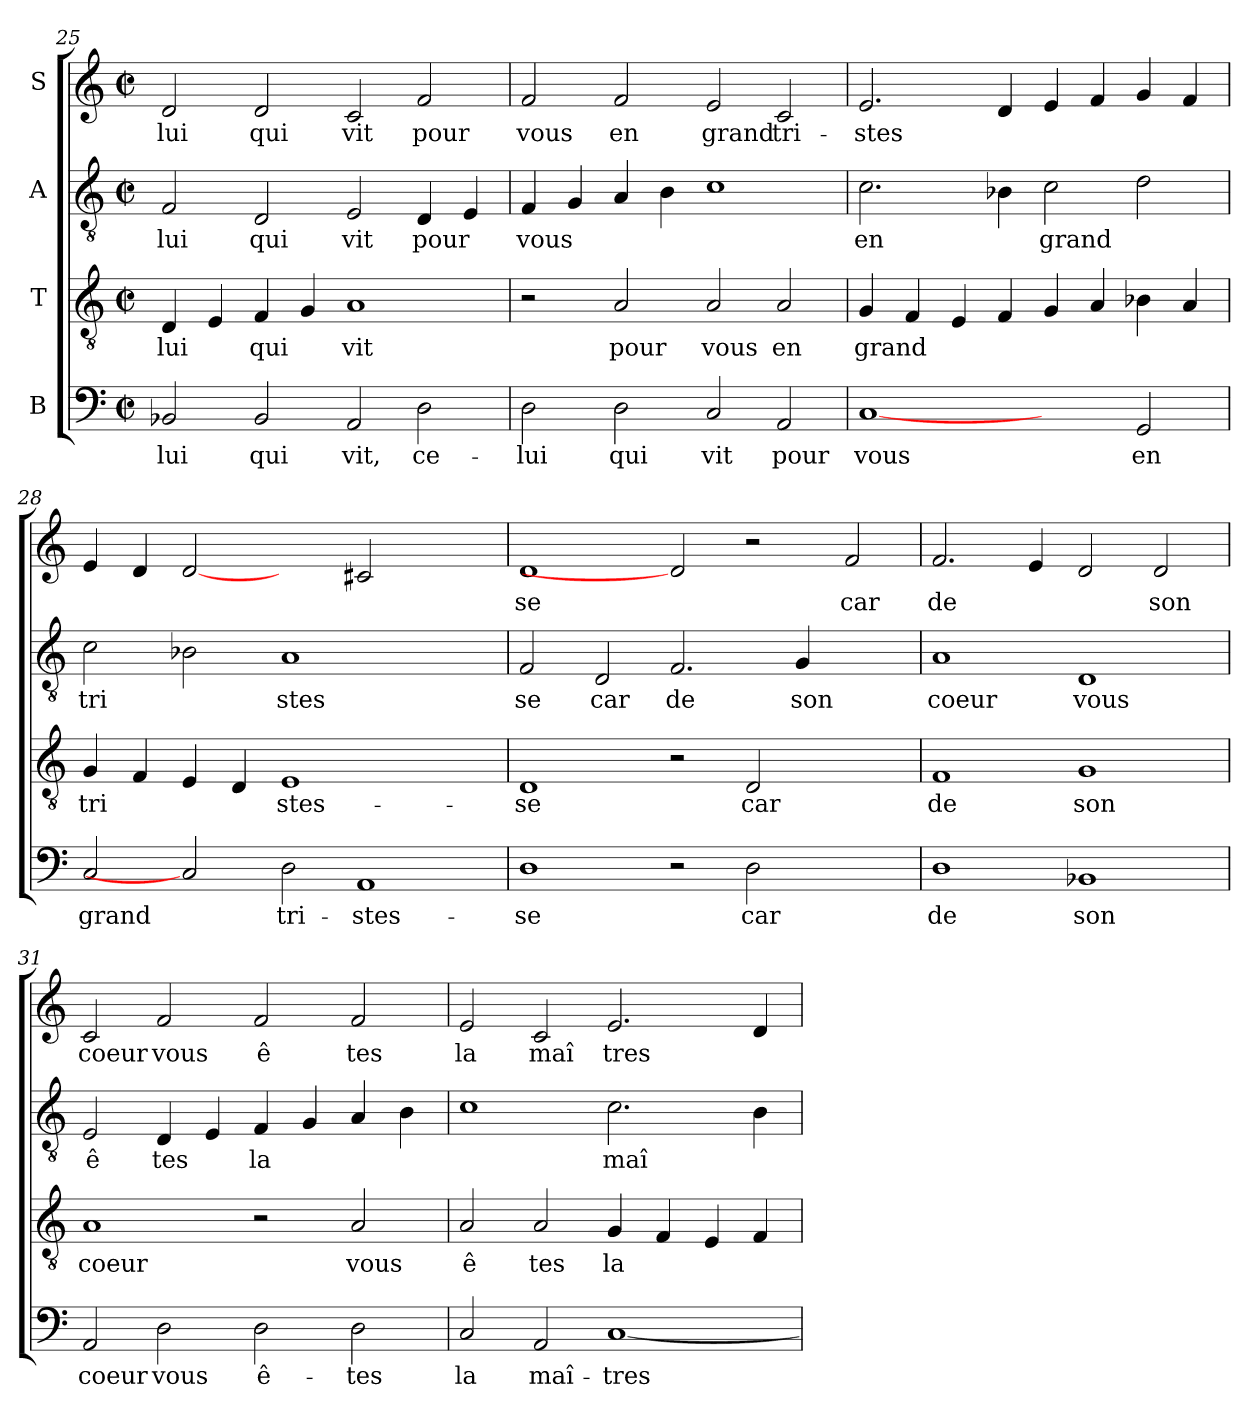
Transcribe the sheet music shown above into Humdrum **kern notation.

**kern	**text	**kern	**text	**kern	**text	**kern	**text
*part4	*part4	*part3	*part3	*part2	*part2	*part1	*part1
*staff4	*staff4	*staff3	*staff3	*staff2	*staff2	*staff1	*staff1
*I"B	*	*I"T	*	*I"A	*	*I"S	*
*clefF4	*	*clefGv2	*	*clefGv2	*	*clefG2	*
*k[]	*	*k[]	*	*k[]	*	*k[]	*
*C:	*	*C:	*	*C:	*	*C:	*
*M2/2	*	*M2/2	*	*M2/2	*	*M2/2	*
*met(c|)	*	*met(c|)	*	*met(c|)	*	*met(c|)	*
=25	=25	=25	=25	=25	=25	=25	=25
!	!LO:LY:b:cj	!	!LO:LY:b:cj	!	!LO:LY:b:cj	!	!LO:LY:b:cj
2BB-X/	-lui	4D/	lui	2F/	-lui	2d/	lui
!	!	!	!LO:LY:b:cj	!	!	!	!
.	.	4E/	.	.	.	.	.
!	!LO:LY:b:cj	!	!LO:LY:b:cj	!	!LO:LY:b:cj	!	!LO:LY:b:cj
2BB-/	qui	4F/	qui	2D/	qui	2d/	qui
!	!	!	!LO:LY:b:cj	!	!	!	!
.	.	4G/	.	.	.	.	.
!	!LO:LY:b:cj	!	!LO:LY:b:cj	!	!LO:LY:b:cj	!	!LO:LY:b:cj
2AA/	vit,	1A	vit	2E/	vit	2c/	vit
!	!LO:LY:b:cj	!	!	!	!LO:LY:b:cj	!	!LO:LY:b:cj
2D\	ce-	.	.	4D/	pour	2f/	pour
!	!	!	!	!	!LO:LY:b:cj	!	!
.	.	.	.	4E/	.	.	.
!!LO:PB:g=z
=26	=26	=26	=26	=26	=26	=26	=26
!	!LO:LY:b:cj	!	!	!	!LO:LY:b:cj	!	!LO:LY:b:cj
2D\	-lui	2r	.	4F/	vous	2f/	vous
!	!	!	!	!	!LO:LY:b:cj	!	!
.	.	.	.	4G/	.	.	.
!	!LO:LY:b:cj	!	!LO:LY:b:cj	!	!LO:LY:b:cj	!	!LO:LY:b:cj
2D\	qui	2A/	pour	4A/	.	2f/	en
!	!	!	!	!	!LO:LY:b:cj	!	!
.	.	.	.	4B\	.	.	.
!	!LO:LY:b:cj	!	!LO:LY:b:cj	!	!LO:LY:b:cj	!	!LO:LY:b:cj
2C/	vit	2A/	vous	1c	.	2e/	grand
!	!LO:LY:b:cj	!	!LO:LY:b:cj	!	!	!	!LO:LY:b:cj
2AA/	pour	2A/	en	.	.	2c/	tri-
=27	=27	=27	=27	=27	=27	=27	=27
!	!LO:LY:b:cj	!	!LO:LY:b:cj	!	!LO:LY:b:cj	!	!LO:LY:b:cj
[1C	vous	4G/	grand	2.c\	en	2.e/	-stes-
!	!	!	!LO:LY:b:cj	!	!	!	!
.	.	4F/	.	.	.	.	.
!	!	!	!LO:LY:b:cj	!	!	!	!
.	.	4E/	.	.	.	.	.
!	!	!	!LO:LY:b:cj	!	!LO:LY:b:cj	!	!LO:LY:b:cj
.	.	4F/	.	4B-\	.	4d/	--
!	!	!	!LO:LY:b:cj	!	!LO:LY:b:cj	!	!LO:LY:b:cj
2ryy	.	4G/	.	2c\	grand	4e/	--
!	!	!	!LO:LY:b:cj	!	!	!	!LO:LY:b:cj
.	.	4A/	.	.	.	4f/	--
!	!LO:LY:b:cj	!	!LO:LY:b:cj	!	!LO:LY:b:cj	!	!LO:LY:b:cj
2GG/	en	4B-\	.	2d\	.	4g/	--
!	!	!	!LO:LY:b:cj	!	!	!	!LO:LY:b:cj
.	.	4A/	.	.	.	4f/	--
=28	=28	=28	=28	=28	=28	=28	=28
!	!LO:LY:b:cj	!	!LO:LY:b:cj	!	!LO:LY:b:cj	!	!LO:LY:b:cj
2C/	grand	4G/	tri-	2c\	tri	4e/	--
!	!	!	!LO:LY:b:cj	!	!	!	!LO:LY:b:cj
.	.	4F/	--	.	.	4d/	--
!	!	!	!LO:LY:b:cj	!	!LO:LY:b:cj	!	!LO:LY:b:cj
2C]	.	4E/	--	2B-\	.	[2d	--
!	!	!	!LO:LY:b:cj	!	!	!	!
.	.	4D/	--	.	.	.	.
!	!LO:LY:b:cj	!	!LO:LY:b:cj	!	!LO:LY:b:cj	!	!
2D\	tri-	1E	-stes-	1A	stes	2ryy	.
!	!LO:LY:b:cj	!	!	!	!	!	!LO:LY:b:cj
1AA	-stes-	.	.	.	.	2c#/	--
.	.	2ryy	.	2ryy	.	2ryy	.
=29	=29	=29	=29	=29	=29	=29	=29
!	!LO:LY:b:cj	!	!LO:LY:b:cj	!	!LO:LY:b:cj	!	!LO:LY:b:cj
1D	-se	1D	-se	2F/	se	1d	-se
!	!	!	!	!	!LO:LY:b:cj	!	!
.	.	.	.	2D/	car	.	.
!	!	!	!	!	!LO:LY:b:cj	!	!
2r	.	2r	.	2.F/	de	2d]	.
!	!LO:LY:b:cj	!	!LO:LY:b:cj	!	!	!	!
2D\	car	2D/	car	.	.	2r	.
!	!	!	!	!	!LO:LY:b:cj	!	!
.	.	.	.	4G/	son	.	.
!	!	!	!	!	!	!	!LO:LY:b:cj
2ryy	.	2ryy	.	2ryy	.	2f/	car
=30	=30	=30	=30	=30	=30	=30	=30
!	!LO:LY:b:cj	!	!LO:LY:b:cj	!	!LO:LY:b:cj	!	!LO:LY:b:cj
1D	de	1F	de	1A	coeur	2.f/	de
!	!	!	!	!	!	!	!LO:LY:b:cj
.	.	.	.	.	.	4e/	.
!	!LO:LY:b:cj	!	!LO:LY:b:cj	!	!LO:LY:b:cj	!	!LO:LY:b:cj
1BB-X	son	1G	son	1D	vous	2d/	.
!	!	!	!	!	!	!	!LO:LY:b:cj
.	.	.	.	.	.	2d/	son
!!LO:PB:g=z
=31	=31	=31	=31	=31	=31	=31	=31
!	!LO:LY:b:cj	!	!LO:LY:b:cj	!	!LO:LY:b:cj	!	!LO:LY:b:cj
2AA/	coeur	1A	coeur	2E/	ê	2c/	coeur
!	!LO:LY:b:cj	!	!	!	!LO:LY:b:cj	!	!LO:LY:b:cj
2D\	vous	.	.	4D/	tes	2f/	vous
!	!	!	!	!	!LO:LY:b:cj	!	!
.	.	.	.	4E/	.	.	.
!	!LO:LY:b:cj	!	!	!	!LO:LY:b:cj	!	!LO:LY:b:cj
2D\	ê-	2r	.	4F/	la	2f/	ê
!	!	!	!	!	!LO:LY:b:cj	!	!
.	.	.	.	4G/	.	.	.
!	!LO:LY:b:cj	!	!LO:LY:b:cj	!	!LO:LY:b:cj	!	!LO:LY:b:cj
2D\	-tes	2A/	vous	4A/	.	2f/	tes
!	!	!	!	!	!LO:LY:b:cj	!	!
.	.	.	.	4B\	.	.	.
=32	=32	=32	=32	=32	=32	=32	=32
!	!LO:LY:b:cj	!	!LO:LY:b:cj	!	!LO:LY:b:cj	!	!LO:LY:b:cj
2C/	la	2A/	ê	1c	.	2e/	la
!	!LO:LY:b:cj	!	!LO:LY:b:cj	!	!	!	!LO:LY:b:cj
2AA/	maî-	2A/	tes	.	.	2c/	maî
!	!LO:LY:b:cj	!	!LO:LY:b:cj	!	!LO:LY:b:cj	!	!LO:LY:b:cj
[<1C	-tres-	4G/	la	2.c\	maî	2.e/	tres
!	!	!	!LO:LY:b:cj	!	!	!	!
.	.	4F/	.	.	.	.	.
!	!	!	!LO:LY:b:cj	!	!	!	!
.	.	4E/	.	.	.	.	.
!	!	!	!LO:LY:b:cj	!	!LO:LY:b:cj	!	!LO:LY:b:cj
.	.	4F/	.	4B\	.	4d/	.
=	=	=	=	=	=	=	=
*-	*-	*-	*-	*-	*-	*-	*-
